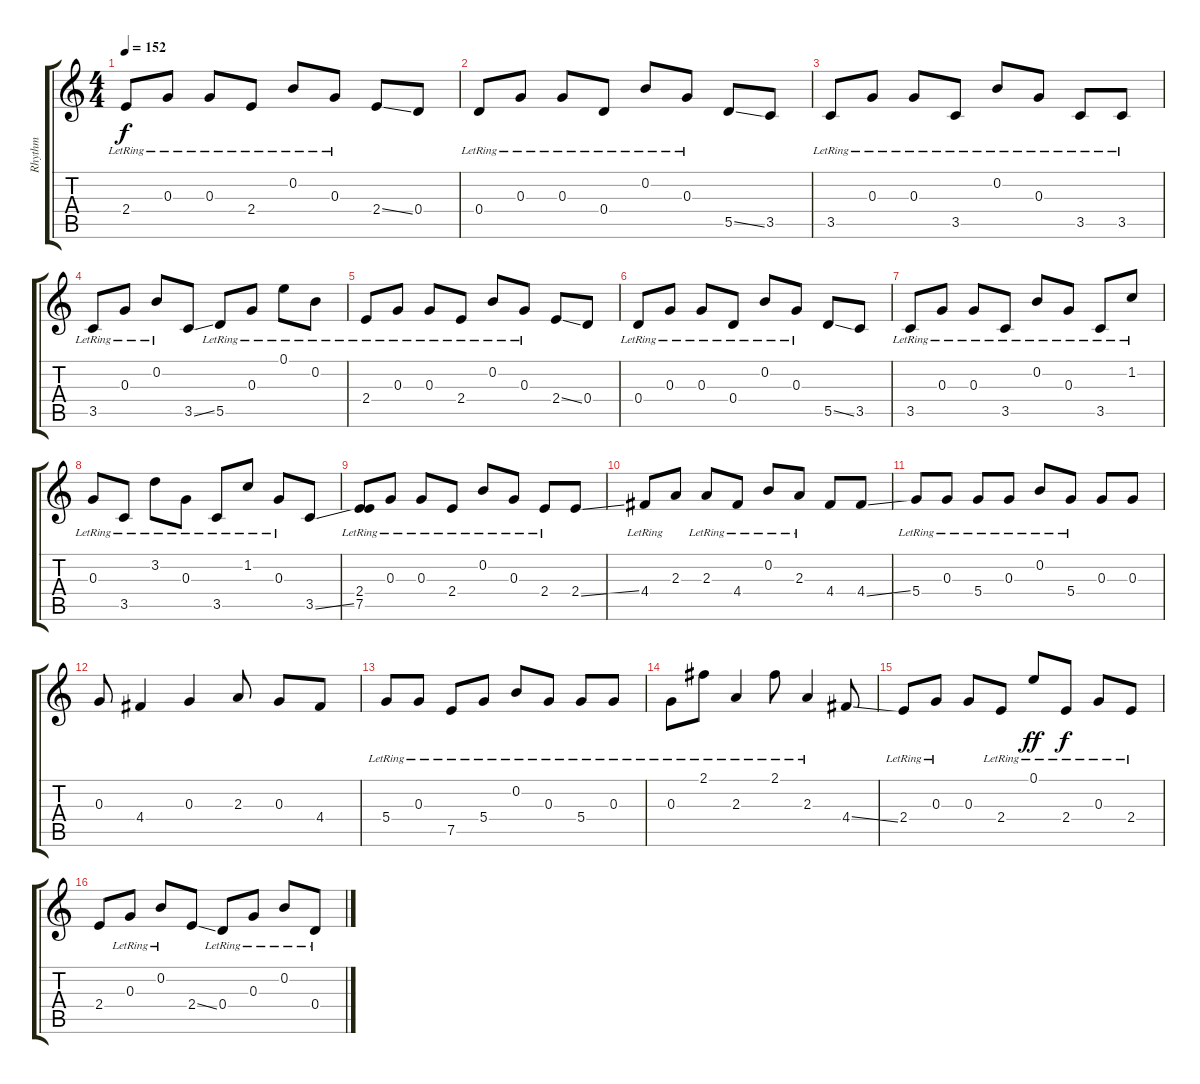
\track ("Rhythm" "Rhythm") {instrument acousticguitarsteel}
\staff {score tabs}
\tuning (E4 B3 G3 D3 A2 E2) {hide}
\ts (4 4)
\tempo 152
\clef g2
\ks c
2.4{lr}.8{dy f} 0.3{lr}.8 0.3{lr}.8 2.4{lr}.8 0.2{lr}.8 0.3{lr}.8 2.4{ss}.8 0.4.8 |
0.4{lr}.8 0.3{lr}.8 0.3{lr}.8 0.4{lr}.8 0.2{lr}.8 0.3{lr}.8 5.5{ss}.8 3.5.8 |
3.5{lr}.8 0.3{lr}.8 0.3{lr}.8 3.5{lr}.8 0.2{lr}.8 0.3{lr}.8 3.5{lr}.8 3.5{lr}.8 |
3.5{lr}.8 0.3{lr}.8 0.2{lr}.8 3.5{ss}.8 5.5{lr}.8 0.3{lr}.8 0.1{lr}.8 0.2{lr}.8 |
2.4{lr}.8 0.3{lr}.8 0.3{lr}.8 2.4{lr}.8 0.2{lr}.8 0.3{lr}.8 2.4{ss}.8 0.4.8 |
0.4{lr}.8 0.3{lr}.8 0.3{lr}.8 0.4{lr}.8 0.2{lr}.8 0.3{lr}.8 5.5{ss}.8 3.5.8 |
3.5{lr}.8 0.3{lr}.8 0.3{lr}.8 3.5{lr}.8 0.2{lr}.8 0.3{lr}.8 3.5{lr}.8 1.2{lr}.8 |
0.3{lr}.8 3.5{lr}.8 3.2{lr}.8 0.3{lr}.8 3.5{lr}.8 1.2{lr}.8 0.3{lr}.8 3.5{ss}.8 |
(2.4{lr} 7.5{lr}).8 0.3{lr}.8 0.3{lr}.8 2.4{lr}.8 0.2{lr}.8 0.3{lr}.8 2.4{lr}.8 2.4{ss}.8 |
4.4{lr}.8 2.3.8 2.3{lr}.8 4.4{lr}.8 0.2{lr}.8 2.3{lr}.8 4.4.8 4.4{ss}.8 |
5.4{lr}.8 0.3{lr}.8 5.4{lr}.8 0.3{lr}.8 0.2{lr}.8 5.4{lr}.8 0.3.8 0.3.8 |
0.3.8 4.4.4 0.3.4 2.3.8 0.3.8 4.4.8 |
5.4{lr}.8 0.3{lr}.8 7.5{lr}.8 5.4{lr}.8 0.2{lr}.8 0.3{lr}.8 5.4{lr}.8 0.3{lr}.8 |
0.3{lr}.8 2.1{lr}.8 2.3{lr}.4 2.1{lr}.8 2.3{lr}.4 4.4{ss}.8 |
2.4{lr}.8 0.3{lr}.8 0.3.8 2.4{lr}.8 0.1{lr}.8{dy ff} 2.4{lr}.8{dy f} 0.3{lr}.8 2.4{lr}.8 |
2.4.8 0.3{lr}.8 0.2{lr}.8 2.4{ss}.8 0.4{lr}.8 0.3{lr}.8 0.2{lr}.8 0.4{lr}.8
